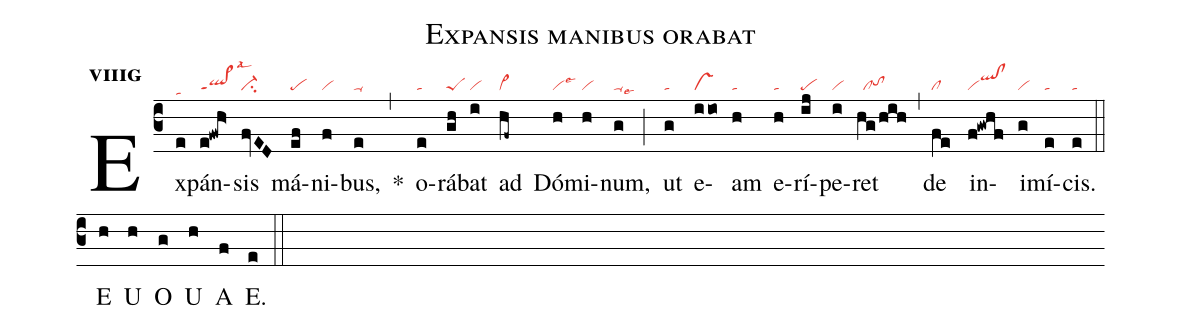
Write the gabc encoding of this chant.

name:Expansis manibus orabat;
office-part:an;
mode:8g;
nabc-lines:1;
%%
initial-style: 1;
name:Expansis manibus orabat;
mode: 8;
office-part: Antiphona;
annotation: Ant.;
annotation: viii g;
nabc-lines:1;
%%
(c3) Ex(e|tahd)pán(e!fwh>|ql>ppt1lsal3)sis(fvED|ci-) má(ef|pe)ni(f|vi)bus,(e|ta-) <sp>*</sp>(,) o(e|ta)rá(gh|peS)bat(i|vi) ad(hf~|vi>) Dó(h|vilse3)mi(h|vi)num,(g|ta-lse9) (;) ut(g|ta) e(iio|vs)am(h|ta) e(h|ta)rí(ij|pe)pe(i|vi)ret(hg/hih|//cltohh) (,) de(fe|cl) in(f!gwhf|viqlhj!clhj)i(g|vi)mí(e|ta)cis.(e|ta) (::)
<eu>E(h) U(h) O(g) U(h) A(f) E.(e) </eu>(::)
